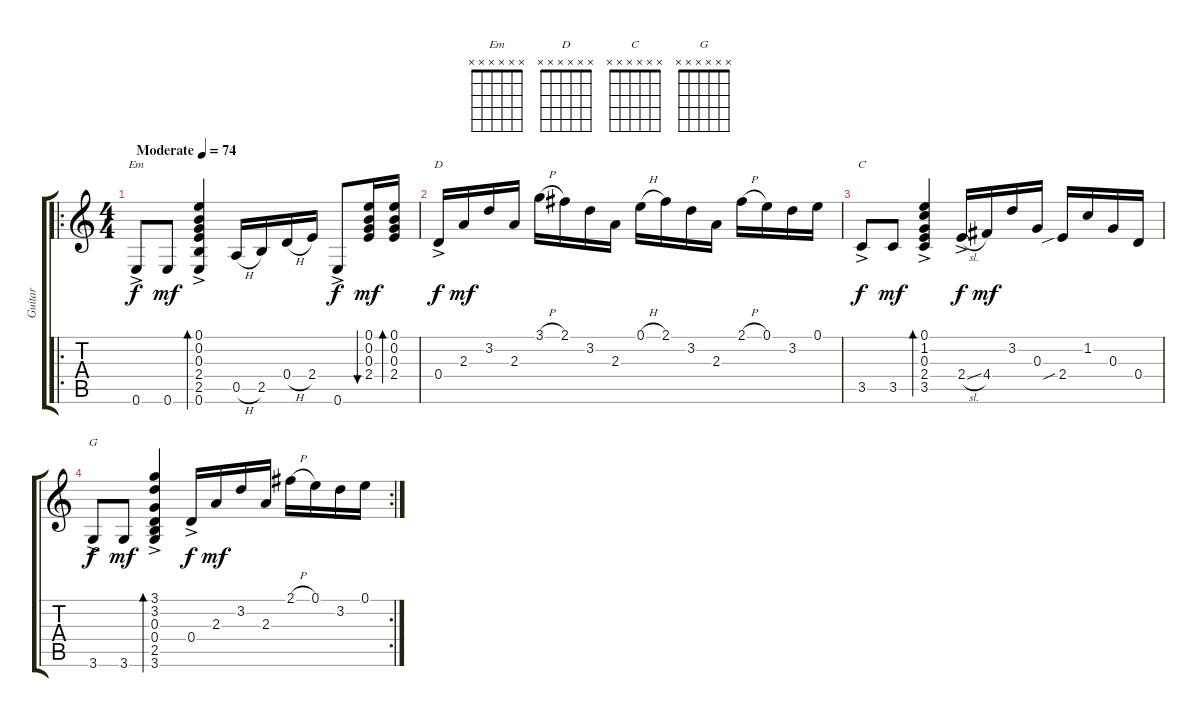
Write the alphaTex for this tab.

\track ("Guitar" "Guitar") {instrument acousticguitarsteel}
\staff {score tabs}
\tuning (E4 B3 G3 D3 A2 E2) {hide}
\chord ("Em" x x x x x x)
\chord ("D" x x x x x x)
\chord ("C" x x x x x x)
\chord ("G" x x x x x x)
\ro
\ts (4 4)
\tempo (74 "Moderate")
\clef g2
\ks c
0.6{ac}.8{ch "Em" dy f instrument acousticguitarsteel} 0.6.8{dy mf} (0.1 0.2 0.3 2.4{ac} 2.5{ac} 0.6{ac}).4{bd 60} 0.5{h}.16 2.5.16 0.4{h}.16 2.4.16 0.6{ac}.8{dy f} (0.1 0.2 0.3 2.4).16{bu 60 dy mf} (0.1 0.2 0.3 2.4).16{bd 60} |
0.4{ac}.16{ch "D" dy f} 2.3.16{dy mf} 3.2.16 2.3.16 3.1{h}.16 2.1.16 3.2.16 2.3.16 0.1{h}.16 2.1.16 3.2.16 2.3.16 2.1{h}.16 0.1.16 3.2.16 0.1.16 |
3.5{ac}.8{ch "C" dy f} 3.5.8{dy mf} (0.1 1.2 0.3{ac} 2.4{ac} 3.5{ac}).4{bd 60} 2.4{sl ac}.16{dy f} 4.4.16{dy mf} 3.2.16 0.3.16 2.4{sib}.16 1.2.16 0.3.16 0.4.16 |
\rc 2
3.6{ac}.8{ch "G" dy f} 3.6.8{dy mf} (3.1 3.2 0.3 0.4{ac} 2.5{ac} 3.6{ac}).4{bd 60} 0.4{ac}.16{dy f} 2.3.16{dy mf} 3.2.16 2.3.16 2.1{h}.16 0.1.16 3.2.16 0.1.16
